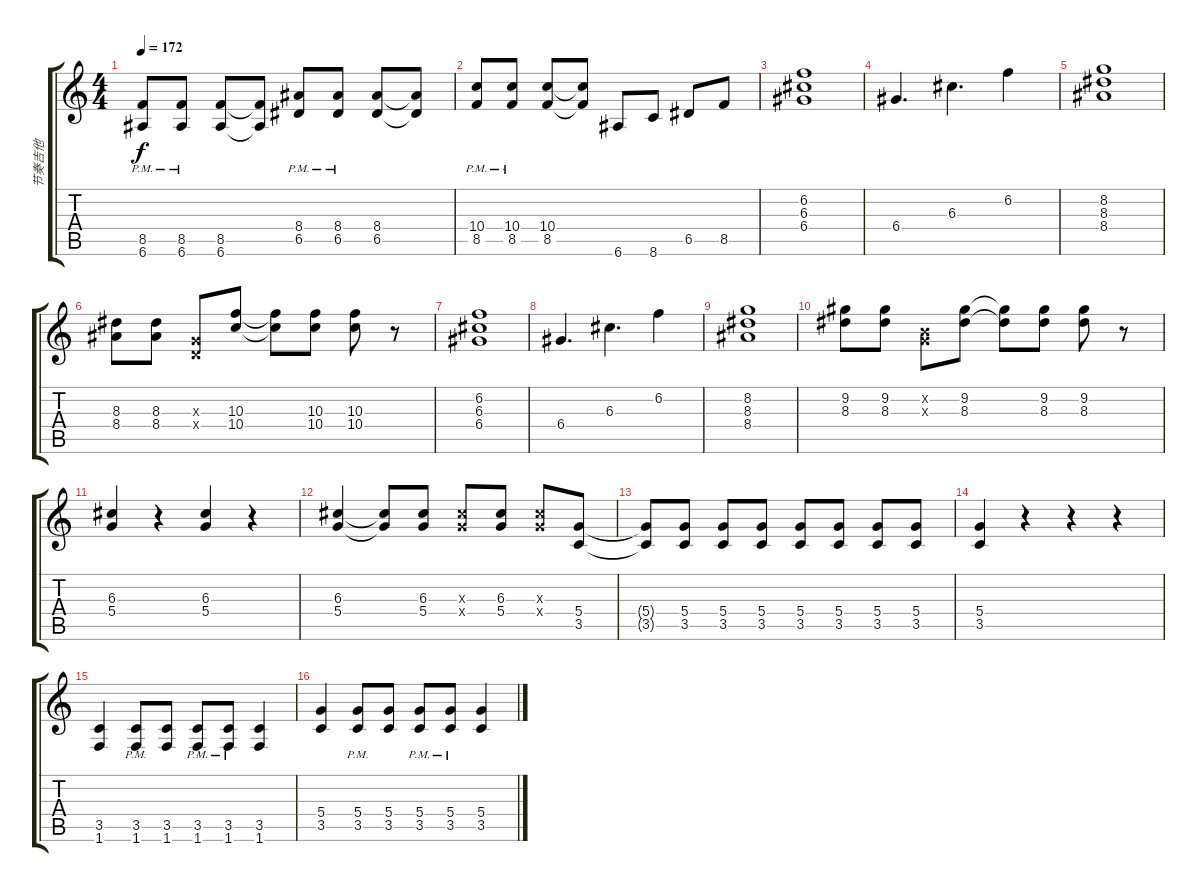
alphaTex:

\track ("节奏吉他" "节奏吉他") {instrument overdrivenguitar}
\staff {score tabs}
\tuning (E4 B3 G3 D3 A2 E2) {hide}
\ts (4 4)
\tempo 172
\clef g2
\ks c
(8.5{pm} 6.6{pm}).8{dy f} (8.5{pm} 6.6{pm}).8 (8.5 6.6).8 (8.5{t} 6.6{t}).8 (8.4{pm} 6.5{pm}).8 (8.4{pm} 6.5{pm}).8 (8.4 6.5).8 (8.4{t} 6.5{t}).8 |
(10.4{pm} 8.5{pm}).8 (10.4{pm} 8.5{pm}).8 (10.4 8.5).8 (10.4{t} 8.5{t}).8 6.6.8 8.6.8 6.5.8 8.5.8 |
(6.2 6.3 6.4).1 |
6.4.4{d} 6.3.4{d} 6.2.4 |
(8.2 8.3 8.4).1 |
(8.3 8.4).8 (8.3 8.4).8 (0.3{x} 0.4{x}).8 (10.3 10.4).8 (10.3{t} 10.4{t}).8 (10.3 10.4).8 (10.3 10.4).8 r.8 |
(6.2 6.3 6.4).1 |
6.4.4{d} 6.3.4{d} 6.2.4 |
(8.2 8.3 8.4).1 |
(9.2 8.3).8 (9.2 8.3).8 (0.2{x} 0.3{x}).8 (9.2 8.3).8 (9.2{t} 8.3{t}).8 (9.2 8.3).8 (9.2 8.3).8 r.8 |
(6.3 5.4).4 r.4 (6.3 5.4).4 r.4 |
(6.3 5.4).4 (6.3{t} 5.4{t}).8 (6.3 5.4).8 (6.3{x} 5.4{x}).8 (6.3 5.4).8 (6.3{x} 5.4{x}).8 (5.4 3.5).8 |
(5.4{t} 3.5{t}).8 (5.4 3.5).8 (5.4 3.5).8 (5.4 3.5).8 (5.4 3.5).8 (5.4 3.5).8 (5.4 3.5).8 (5.4 3.5).8 |
(5.4 3.5).4 r.4 r.4 r.4 |
(3.5 1.6).4 (3.5{pm} 1.6{pm}).8 (3.5 1.6).8 (3.5{pm} 1.6{pm}).8 (3.5{pm} 1.6{pm}).8 (3.5 1.6).4 |
(5.4 3.5).4 (5.4{pm} 3.5{pm}).8 (5.4 3.5).8 (5.4{pm} 3.5{pm}).8 (5.4{pm} 3.5{pm}).8 (5.4 3.5).4
